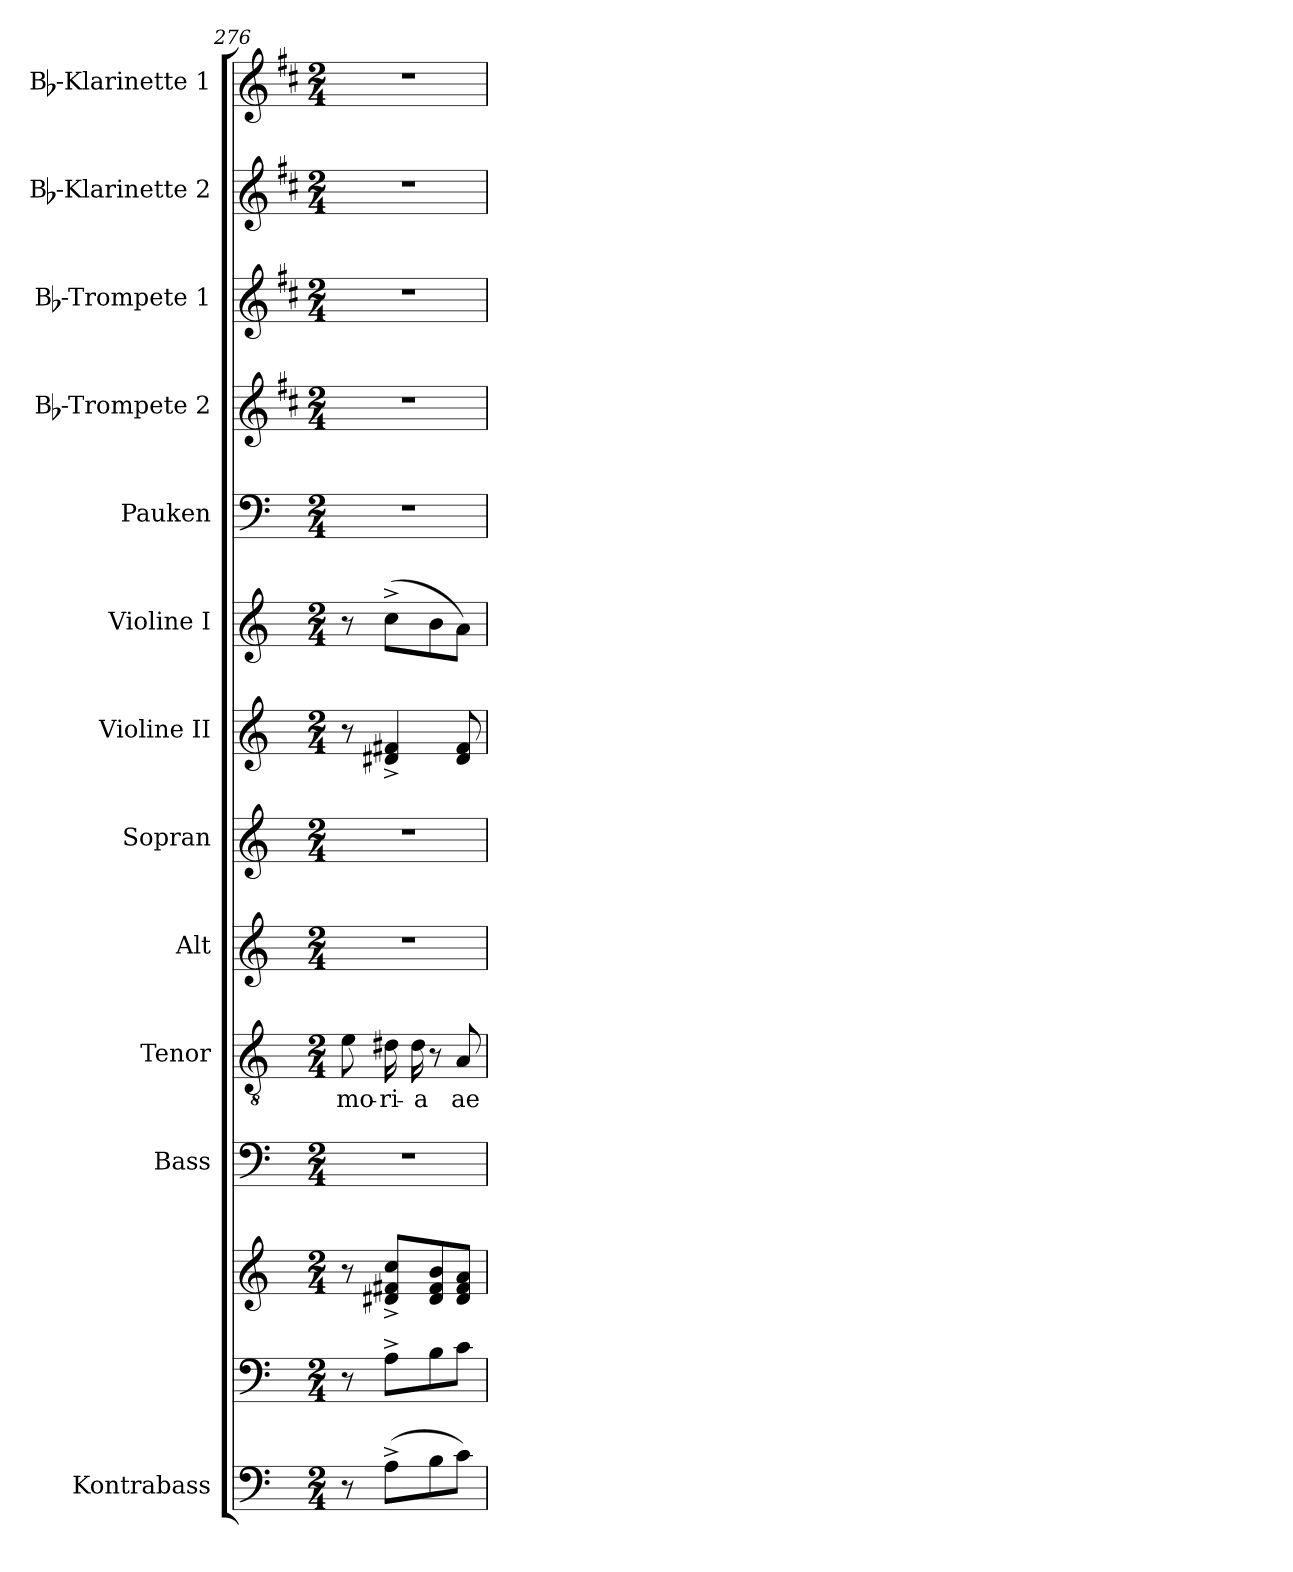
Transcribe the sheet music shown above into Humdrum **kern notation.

**kern	**kern	**kern	**kern	**kern	**text	**kern	**kern	**kern	**kern	**kern	**kern	**kern	**kern	**kern
*part13	*part12	*part12	*part11	*part10	*part10	*part9	*part8	*part7	*part6	*part5	*part4	*part3	*part2	*part1
*staff14	*staff13	*staff12	*staff11	*staff10	*staff10	*staff9	*staff8	*staff7	*staff6	*staff5	*staff4	*staff3	*staff2	*staff1
*I"Kontrabass	*	*	*I"Bass	*I"Tenor	*	*I"Alt	*I"Sopran	*I"Violine II	*I"Violine I	*I"Pauken	*I"Bb-Trompete 2	*I"Bb-Trompete 1	*I"Bb-Klarinette 2	*I"Bb-Klarinette 1
*I'Kb.	*	*	*I'B.	*I'T.	*	*I'A.	*I'S.	*I'Vl. II	*I'Vl. I	*I'Pk.	*I'Bb Trp. 2	*I'Bb Trp. 1	*I'Bb Kl. 2	*I'Bb Kl. 1
*clefF4	*clefF4	*clefG2	*clefF4	*clefGv2	*	*clefG2	*clefG2	*clefG2	*clefG2	*clefF4	*clefG2	*clefG2	*clefG2	*clefG2
*ITrd7c12	*	*	*	*	*	*	*	*	*	*	*ITrd1c2	*ITrd1c2	*ITrd1c2	*ITrd1c2
*k[]	*k[]	*k[]	*k[]	*k[]	*	*k[]	*k[]	*k[]	*k[]	*k[]	*k[]	*k[]	*k[]	*k[]
*C:	*C:	*C:	*C:	*C:	*	*C:	*C:	*C:	*C:	*C:	*C:	*C:	*C:	*C:
*M2/4	*M2/4	*M2/4	*M2/4	*M2/4	*	*M2/4	*M2/4	*M2/4	*M2/4	*M2/4	*M2/4	*M2/4	*M2/4	*M2/4
=276	=276	=276	=276	=276	=276	=276	=276	=276	=276	=276	=276	=276	=276	=276
!	!	!	!	!	!LO:LY:b	!	!	!	!	!	!	!	!	!
8r	8r	8r	2r	8e\	-mo-	2r	2r	8r	8r	2r	2r	2r	2r	2r
!	!	!	!	!	!LO:LY:b	!	!	!	!	!	!	!	!	!
(>8AA^>\L	8A^>\L	8d#X/^< 8f#X/^< 8cc/^<L	.	16d#X\	-ri-	.	.	4d#X/^< 4f#X/^<	(>8cc^>\L	.	.	.	.	.
!	!	!	!	!	!LO:LY:b	!	!	!	!	!	!	!	!	!
.	.	.	.	16d#\	-a	.	.	.	.	.	.	.	.	.
8BB\	8B\	8d#/ 8f#/ 8b/	.	8r	.	.	.	.	8b\	.	.	.	.	.
!	!	!	!	!	!LO:LY:b	!	!	!	!	!	!	!	!	!
8C\J)	8c\J	8d#/ 8f#/ 8a/J	.	8A/	ae-	.	.	8d#/ 8f#/	8a\J)	.	.	.	.	.
=	=	=	=	=	=	=	=	=	=	=	=	=	=	=
*-	*-	*-	*-	*-	*-	*-	*-	*-	*-	*-	*-	*-	*-	*-
